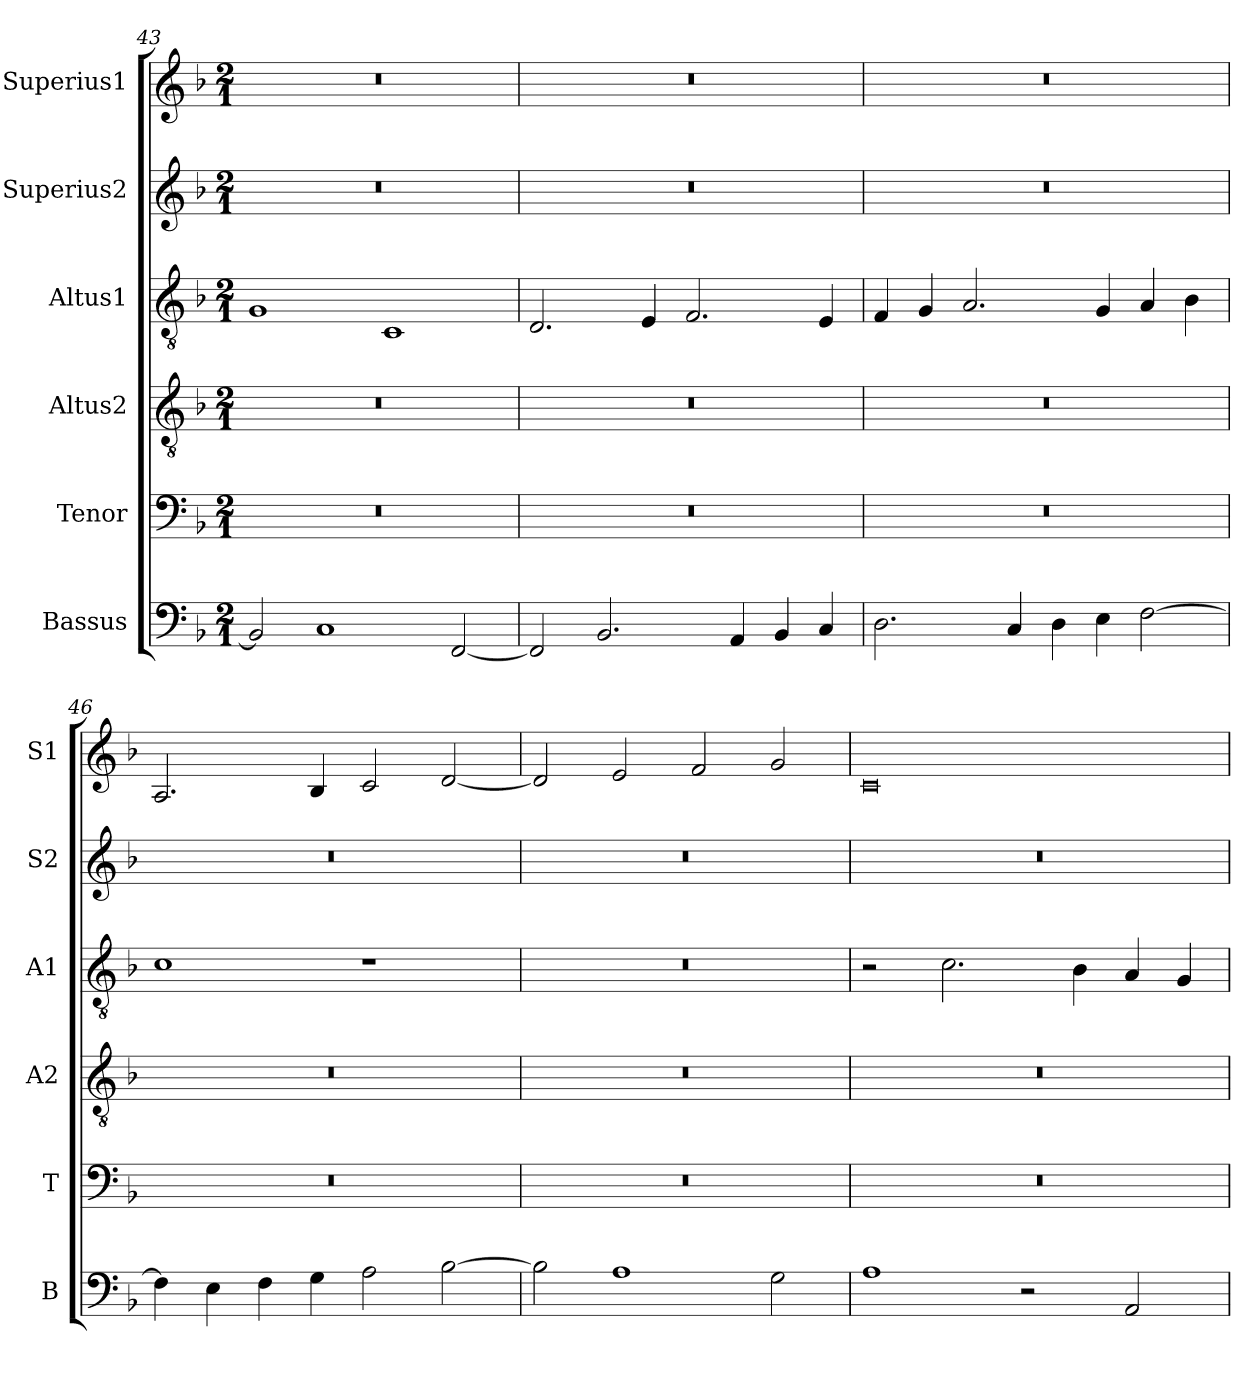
**kern	**kern	**kern	**kern	**kern	**kern
*part6	*part5	*part4	*part3	*part2	*part1
*staff6	*staff5	*staff4	*staff3	*staff2	*staff1
*I"Bassus	*I"Tenor	*I"Altus2	*I"Altus1	*I"Superius2	*I"Superius1
*I'B	*I'T	*I'A2	*I'A1	*I'S2	*I'S1
*clefF4	*clefF4	*clefGv2	*clefGv2	*clefG2	*clefG2
*k[b-]	*k[b-]	*k[b-]	*k[b-]	*k[b-]	*k[b-]
*M2/1	*M2/1	*M2/1	*M2/1	*M2/1	*M2/1
=43	=43	=43	=43	=43	=43
2BB-/]	0r	0r	1G	0r	0r
1C	.	.	.	.	.
.	.	.	1C	.	.
[2FF/	.	.	.	.	.
=44	=44	=44	=44	=44	=44
2FF/]	0r	0r	2.D/	0r	0r
2.BB-/	.	.	.	.	.
.	.	.	4E/	.	.
.	.	.	2.F/	.	.
4AA/	.	.	.	.	.
4BB-/	.	.	.	.	.
4C/	.	.	4E/	.	.
=45	=45	=45	=45	=45	=45
2.D\	0r	0r	4F/	0r	0r
.	.	.	4G/	.	.
.	.	.	2.A/	.	.
4C/	.	.	.	.	.
4D\	.	.	.	.	.
4E\	.	.	4G/	.	.
[2F\	.	.	4A/	.	.
.	.	.	4B-\	.	.
=46	=46	=46	=46	=46	=46
4F\]	0r	0r	1c	0r	2.A/
4E\	.	.	.	.	.
4F\	.	.	.	.	.
4G\	.	.	.	.	4B-/
2A\	.	.	1r	.	2c/
[2B-\	.	.	.	.	[2d/
=47	=47	=47	=47	=47	=47
2B-\]	0r	0r	0r	0r	2d/]
1A	.	.	.	.	2e/
.	.	.	.	.	2f/
2G\	.	.	.	.	2g/
=48	=48	=48	=48	=48	=48
1A	0r	0r	2r	0r	0c
.	.	.	2.c\	.	.
2r	.	.	.	.	.
.	.	.	4B-\	.	.
2AA/	.	.	4A/	.	.
.	.	.	4G/	.	.
=	=	=	=	=	=
*-	*-	*-	*-	*-	*-
